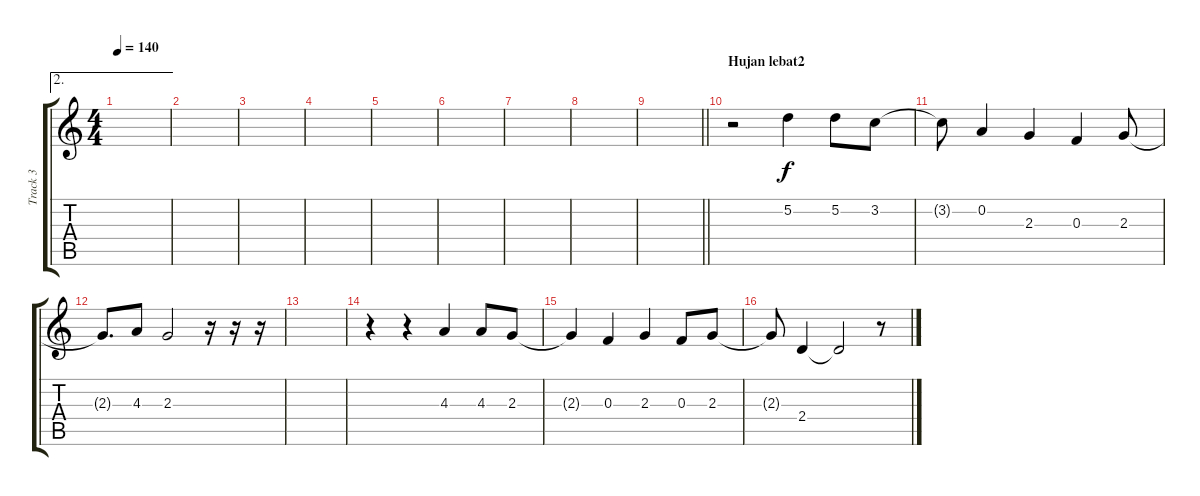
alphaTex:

\track ("Track 3" "Track 3") {instrument acousticguitarsteel}
\staff {score tabs}
\tuning (D4 A3 F3 C3 G2 D2) {hide}
\ae 2
\ts (4 4)
\tempo 140
\clef g2
\ks c
|
|
|
|
|
|
|
|
\barLineRight lightlight
|
\section ("" "Hujan lebat2")
r.2 5.2.4 5.2.8 3.2.8 |
3.2{t}.8 0.2.4 2.3.4 0.3.4 2.3.8 |
2.3{t}.8{d} 4.3.8 2.3.2 r.16 r.16 r.16 |
|
r.4 r.4 4.3.4 4.3.8 2.3.8 |
2.3{t}.4 0.3.4 2.3.4 0.3.8 2.3.8 |
2.3{t}.8 2.4.4 2.4{t}.2 r.8
